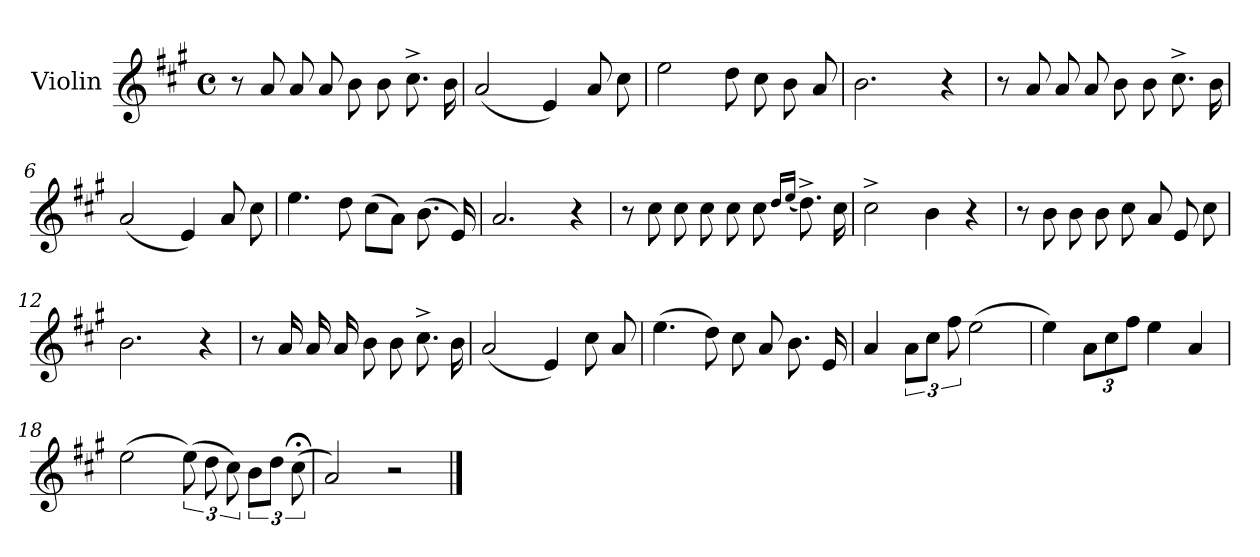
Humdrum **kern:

**kern
*part1
*staff1
*I"Violin
*I'Vln.
*clefG2
*k[f#c#g#]
*M4/4
*met(c)
=1
8r
*MM92
8a/
8a/
8a/
8b\
8b\
8.cc#^\
16b\
=2
(<2a/
4e/)
8a/
8cc#\
=3
2ee\
8dd\
8cc#\
8b\
8a/
=4
2.b\
4r
!!LO:LB:g=z
=5
8r
8a/
8a/
8a/
8b\
8b\
8.cc#^\
16b\
=6
(<2a/
4e/)
8a/
8cc#\
=7
4.ee\
8dd\
(>8cc#\L
8a\J)
(>8.b\
16e/)
=8
2.a/
4r
!!LO:LB:g=z
=9
8r
8cc#\
8cc#\
8cc#\
8cc#\
8cc#\
16qqdd/LL
(<16qqee/JJ
8.dd^\)
16cc#\
=10
2cc#^\
4b\
4r
=11
8r
8b\
8b\
8b\
8cc#\
8a/
8e/
8cc#\
=12
2.b\
4r
!!LO:LB:g=z
=13
8r
16a/
16a/
16a/
8b\
8b\
8.cc#^\
16b\
=14
(<2a/
4e/)
8cc#\
8a/
=15
(>4.ee\
8dd\)
8cc#\
8a/
8.b\
16e/
=16
4a/
12a\L
12cc#\J
12ff#\
(>2ee\
!!LO:LB:g=z
=17
4ee\)
*Xbrackettup
12a\L
12cc#\
12ff#\J
4ee\
4a/
=18
(>2ee\
*brackettup
(>12ee\)
12dd\
12cc#\)
12b\L
12dd\J
(>12cc#;<\
=19
2a/)
2r
==
*-
